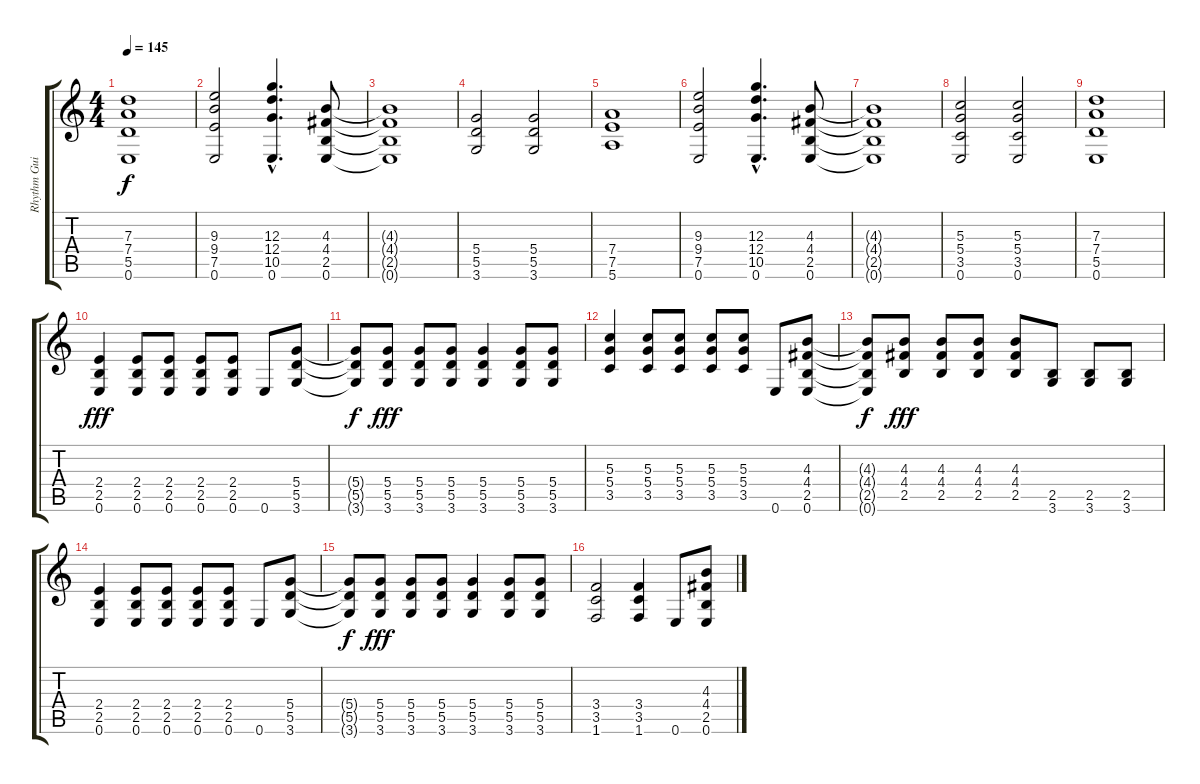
\track ("Rhythm Guitar" "Rhythm Gui") {instrument distortionguitar}
\staff {score tabs}
\tuning (E4 B3 G3 D3 A2 E2) {hide}
\ts (4 4)
\tempo 145
\clef g2
\ks c
(7.3 7.4 5.5 0.6).1{dy f instrument acousticguitarsteel} |
(9.3 9.4 7.5 0.6).2{instrument acousticguitarsteel} (12.3{hac} 12.4{hac} 10.5{hac} 0.6{hac}).4{d} (4.3 4.4 2.5 0.6).8 |
(4.3{t} 4.4{t} 2.5{t} 0.6{t}).1{instrument acousticguitarsteel} |
(5.4 5.5 3.6).2{instrument acousticguitarsteel} (5.4 5.5 3.6).2 |
(7.4 7.5 5.6).1{instrument acousticguitarsteel} |
(9.3 9.4 7.5 0.6).2{instrument acousticguitarsteel} (12.3{hac} 12.4{hac} 10.5{hac} 0.6{hac}).4{d} (4.3 4.4 2.5 0.6).8 |
(4.3{t} 4.4{t} 2.5{t} 0.6{t}).1{instrument acousticguitarsteel} |
(5.3 5.4 3.5 0.6).2{instrument acousticguitarsteel} (5.3 5.4 3.5 0.6).2 |
(7.3 7.4 5.5 0.6).1{instrument acousticguitarsteel} |
(2.4 2.5 0.6).4{dy fff instrument distortionguitar} (2.4 2.5 0.6).8 (2.4 2.5 0.6).8 (2.4 2.5 0.6).8 (2.4 2.5 0.6).8 0.6.8 (5.4 5.5 3.6).8 |
(5.4{t} 5.5{t} 3.6{t}).8{dy f} (5.4 5.5 3.6).8{dy fff} (5.4 5.5 3.6).8 (5.4 5.5 3.6).8 (5.4 5.5 3.6).4 (5.4 5.5 3.6).8 (5.4 5.5 3.6).8 |
(5.3 5.4 3.5).4 (5.3 5.4 3.5).8 (5.3 5.4 3.5).8 (5.3 5.4 3.5).8 (5.3 5.4 3.5).8 0.6.8 (4.3 4.4 2.5 0.6).8 |
(4.3{t} 4.4{t} 2.5{t} 0.6{t}).8{dy f} (4.3 4.4 2.5).8{dy fff} (4.3 4.4 2.5).8 (4.3 4.4 2.5).8 (4.3 4.4 2.5).8 (2.5 3.6).8 (2.5 3.6).8 (2.5 3.6).8 |
(2.4 2.5 0.6).4{instrument distortionguitar} (2.4 2.5 0.6).8 (2.4 2.5 0.6).8 (2.4 2.5 0.6).8 (2.4 2.5 0.6).8 0.6.8 (5.4 5.5 3.6).8 |
(5.4{t} 5.5{t} 3.6{t}).8{dy f} (5.4 5.5 3.6).8{dy fff} (5.4 5.5 3.6).8 (5.4 5.5 3.6).8 (5.4 5.5 3.6).4 (5.4 5.5 3.6).8 (5.4 5.5 3.6).8 |
(3.4 3.5 1.6).2 (3.4 3.5 1.6).4 0.6.8 (4.3 4.4 2.5 0.6).8
